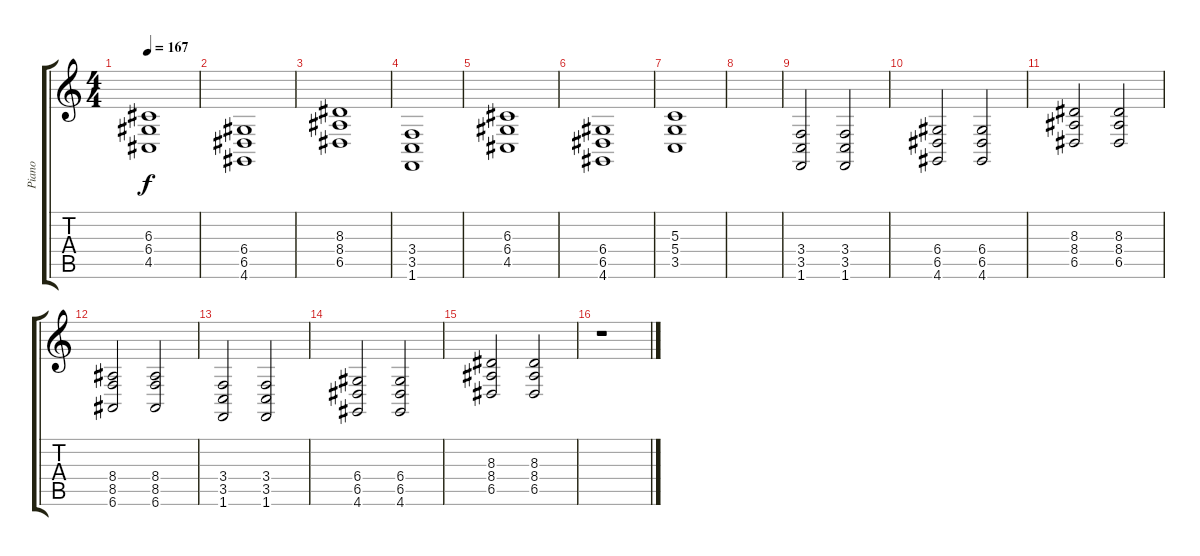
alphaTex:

\track ("Piano" "Piano") {instrument electricgrandpiano}
\staff {score tabs}
\tuning (E4 B3 G3 D3 A2 E2) {hide}
\ts (4 4)
\tempo 167
\clef g2
\ks c
(6.3 6.4 4.5).1{dy f} |
(6.4 6.5 4.6).1 |
(8.3 8.4 6.5).1 |
(3.4 3.5 1.6).1 |
(6.3 6.4 4.5).1 |
(6.4 6.5 4.6).1 |
(5.3 5.4 3.5).1 |
|
(3.4 3.5 1.6).2{volume 9} (3.4 3.5 1.6).2 |
(6.4 6.5 4.6).2 (6.4 6.5 4.6).2 |
(8.3 8.4 6.5).2 (8.3 8.4 6.5).2 |
(8.4 8.5 6.6).2 (8.4 8.5 6.6).2 |
(3.4 3.5 1.6).2 (3.4 3.5 1.6).2 |
(6.4 6.5 4.6).2 (6.4 6.5 4.6).2 |
(8.3 8.4 6.5).2 (8.3 8.4 6.5).2 |
r.1
